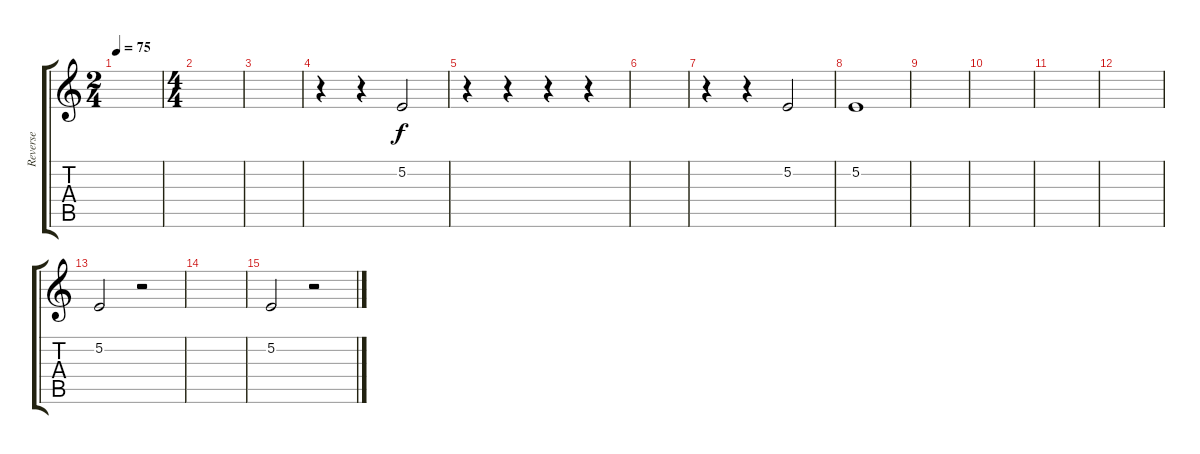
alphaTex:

\track ("Reverse" "Reverse") {instrument reversecymbal}
\staff {score tabs}
\tuning (E4 B3 G3 D3 A2 E2) {hide}
\ts (2 4)
\tempo 75
\clef g2
\ks c
|
\ts (4 4)
|
|
r.4 r.4 5.2.2 |
r.4 r.4 r.4 r.4 |
|
r.4 r.4 5.2.2 |
5.2.1 |
|
|
|
|
5.2.2 r.2 |
|
5.2.2 r.2
